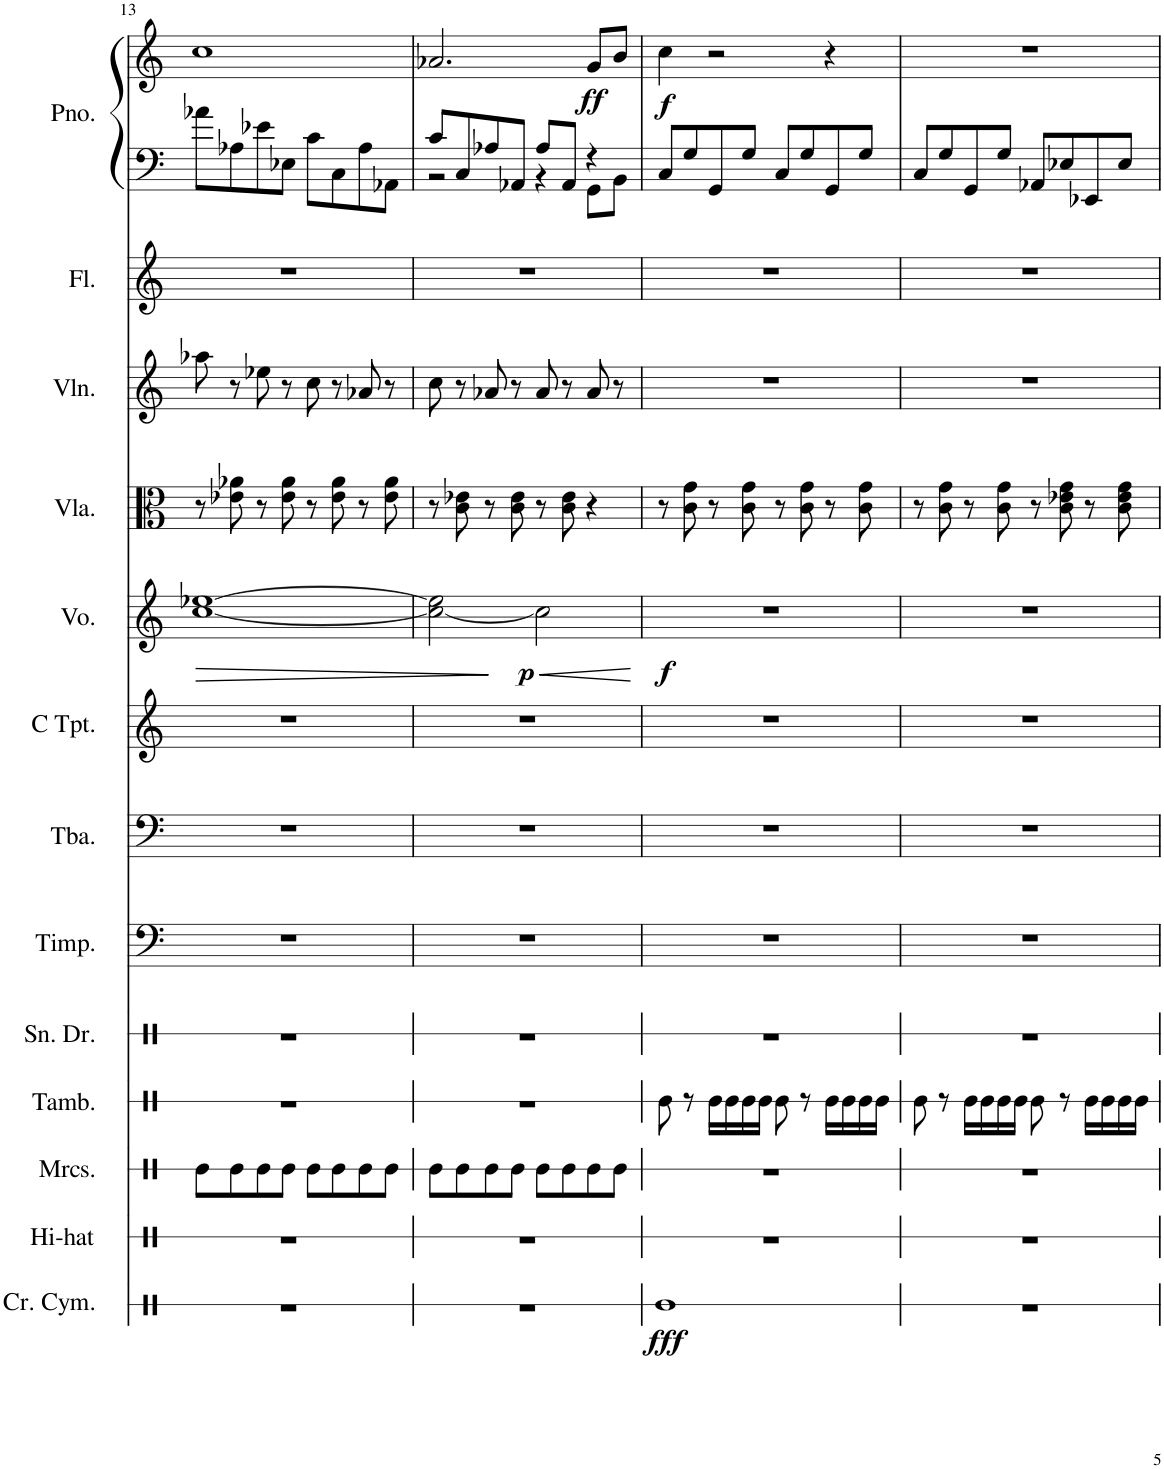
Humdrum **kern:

**kern	**dynam	**kern	**kern	**kern	**kern	**kern	**kern	**kern	**kern	**dynam	**kern	**kern	**kern	**kern	**kern	**dynam
*part13	*part13	*part12	*part11	*part10	*part9	*part8	*part7	*part6	*part5	*part5	*part4	*part3	*part2	*part1	*part1	*part1
*staff14	*staff14	*staff13	*staff12	*staff11	*staff10	*staff9	*staff8	*staff7	*staff6	*staff6	*staff5	*staff4	*staff3	*staff2	*staff1	*staff1/2
*I"Crash Cymbal	*	*I"Hi-hat	*I"Maracas	*I"Tambourine	*I"Snare Drum	*I"Timpani	*I"Tuba	*I"C Trumpet	*I"Voice	*	*I"Viola	*I"Violin	*I"Flute	*I"Piano	*	*
*I'Cr. Cym.	*	*I'Hi-hat	*I'Mrcs.	*I'Tamb.	*I'Sn. Dr.	*I'Timp.	*I'Tba.	*I'C Tpt.	*I'Vo.	*	*I'Vla.	*I'Vln.	*I'Fl.	*I'Pno.	*	*
!!LO:PB:g=z
*clefX	*	*clefX	*clefX	*clefX	*clefX	*clefF4	*clefF4	*clefG2	*clefG2	*	*clefC3	*clefG2	*clefG2	*clefF4	*clefG2	*
*k[]	*	*k[]	*k[]	*k[]	*k[]	*k[]	*k[]	*k[]	*k[]	*	*k[]	*k[]	*k[]	*k[]	*k[]	*
*M4/4	*	*M4/4	*M4/4	*M4/4	*M4/4	*M4/4	*M4/4	*M4/4	*M4/4	*	*M4/4	*M4/4	*M4/4	*M4/4	*M4/4	*
=13	=13	=13	=13	=13	=13	=13	=13	=13	=13	=13	=13	=13	=13	=13	=13	=13
!	!	!	!	!	!	!	!	!	!	!LO:HP:b	!	!	!	!	!	!
1r	.	1r	8Re\L	1r	1r	1r	1r	1r	[1cc [1ee-X	>	8r	8aa-X\	1r	8a-X\L	1cc	.
.	.	.	8Re\	.	.	.	.	.	.	.	8e-X\ 8a-X\	8r	.	8A-X\	.	.
.	.	.	8Re\	.	.	.	.	.	.	.	8r	8ee-X\	.	8e-X\	.	.
.	.	.	8Re\J	.	.	.	.	.	.	.	8e-\ 8a-\	8r	.	8E-X\J	.	.
.	.	.	8Re\L	.	.	.	.	.	.	.	8r	8cc\	.	8c\L	.	.
.	.	.	8Re\	.	.	.	.	.	.	.	8e-\ 8a-\	8r	.	8C\	.	.
.	.	.	8Re\	.	.	.	.	.	.	.	8r	8a-X/	.	8A-\	.	.
.	.	.	8Re\J	.	.	.	.	.	.	.	8e-\ 8a-\	8r	.	8AA-X\J	.	.
=14	=14	=14	=14	=14	=14	=14	=14	=14	=14	=14	=14	=14	=14	=14	=14	=14
*	*	*	*	*	*	*	*	*	*	*	*	*	*	*^	*	*
1r	.	1r	8Re\L	1r	1r	1r	1r	1r	2cc\_ 2ee-\]	.	8r	8cc\	1r	8c/L	2r	2.a-X/	.
.	.	.	8Re\	.	.	.	.	.	.	.	8c\ 8e-X\	8r	.	8C/	.	.	.
.	.	.	8Re\	.	.	.	.	.	.	.	8r	8a-X/	.	8A-X/	.	.	.
.	.	.	8Re\J	.	.	.	.	.	.	.	8c\ 8e-\	8r	.	8AA-X/J	.	.	.
!	!	!	!	!	!	!	!	!	!	!LO:HP:n=1:b	!	!	!	!	!	!	!
!	!	!	!	!	!	!	!	!	!	!LO:DY:n=1:b	!	!	!	!	!	!	!
.	.	.	8Re\L	.	.	.	.	.	2cc\]	] < p	8r	8a-/	.	8A-/L	4r	.	.
.	.	.	8Re\	.	.	.	.	.	.	.	8c\ 8e-\	8r	.	8AA-/J	.	.	.
!	!	!	!	!	!	!	!	!	!	!	!	!	!	!	!	!	!LO:DY:b
.	.	.	8Re\	.	.	.	.	.	.	.	4r	8a-/	.	4r	8GG\L	8g/L	ff
.	.	.	8Re\J	.	.	.	.	.	.	.	.	8r	.	.	8BB\J	8b/J	.
*	*	*	*	*	*	*	*	*	*	*	*	*	*	*v	*v	*	*
.	.	.	.	.	.	.	.	.	.	[	.	.	.	.	.	.
=15	=15	=15	=15	=15	=15	=15	=15	=15	=15	=15	=15	=15	=15	=15	=15	=15
!	!LO:DY:b	!	!	!	!	!	!	!	!	!LO:DY:b	!	!	!	!	!	!LO:DY:b
1Re	fff	1r	1r	8Re\	1r	1r	1r	1r	1r	f	8r	1r	1r	8C/L	4cc\	f
.	.	.	.	8r	.	.	.	.	.	.	8c\ 8g\	.	.	8G/	.	.
.	.	.	.	16Re\LL	.	.	.	.	.	.	8r	.	.	8GG/	2r	.
.	.	.	.	16Re\	.	.	.	.	.	.	.	.	.	.	.	.
.	.	.	.	16Re\	.	.	.	.	.	.	8c\ 8g\	.	.	8G/J	.	.
.	.	.	.	16Re\JJ	.	.	.	.	.	.	.	.	.	.	.	.
.	.	.	.	8Re\	.	.	.	.	.	.	8r	.	.	8C/L	.	.
.	.	.	.	8r	.	.	.	.	.	.	8c\ 8g\	.	.	8G/	.	.
.	.	.	.	16Re\LL	.	.	.	.	.	.	8r	.	.	8GG/	4r	.
.	.	.	.	16Re\	.	.	.	.	.	.	.	.	.	.	.	.
.	.	.	.	16Re\	.	.	.	.	.	.	8c\ 8g\	.	.	8G/J	.	.
.	.	.	.	16Re\JJ	.	.	.	.	.	.	.	.	.	.	.	.
=16	=16	=16	=16	=16	=16	=16	=16	=16	=16	=16	=16	=16	=16	=16	=16	=16
1r	.	1r	1r	8Re\	1r	1r	1r	1r	1r	.	8r	1r	1r	8C/L	1r	.
.	.	.	.	8r	.	.	.	.	.	.	8c\ 8g\	.	.	8G/	.	.
.	.	.	.	16Re\LL	.	.	.	.	.	.	8r	.	.	8GG/	.	.
.	.	.	.	16Re\	.	.	.	.	.	.	.	.	.	.	.	.
.	.	.	.	16Re\	.	.	.	.	.	.	8c\ 8g\	.	.	8G/J	.	.
.	.	.	.	16Re\JJ	.	.	.	.	.	.	.	.	.	.	.	.
.	.	.	.	8Re\	.	.	.	.	.	.	8r	.	.	8AA-X/L	.	.
.	.	.	.	8r	.	.	.	.	.	.	8c\ 8e-X\ 8g\	.	.	8E-X/	.	.
.	.	.	.	16Re\LL	.	.	.	.	.	.	8r	.	.	8EE-X/	.	.
.	.	.	.	16Re\	.	.	.	.	.	.	.	.	.	.	.	.
.	.	.	.	16Re\	.	.	.	.	.	.	8c\ 8e-\ 8g\	.	.	8E-/J	.	.
.	.	.	.	16Re\JJ	.	.	.	.	.	.	.	.	.	.	.	.
=	=	=	=	=	=	=	=	=	=	=	=	=	=	=	=	=
*-	*-	*-	*-	*-	*-	*-	*-	*-	*-	*-	*-	*-	*-	*-	*-	*-
